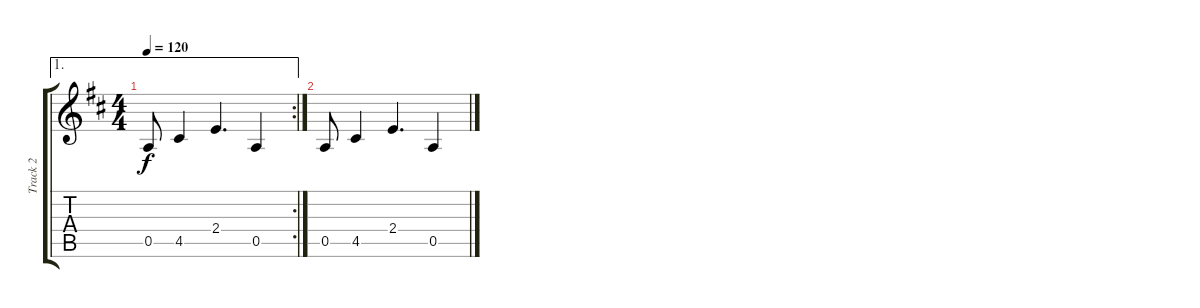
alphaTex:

\track ("Track 2" "Track 2") {instrument acousticguitarnylon}
\staff {score tabs}
\tuning (E4 B3 G3 D3 A2 E2) {hide}
\ae 1
\rc 2
\ts (4 4)
\tempo 120
\clef g2
\ks d
0.5.8{dy f} 4.5.4 2.4.4{d} 0.5.4 |
0.5.8 4.5.4 2.4.4{d} 0.5.4
